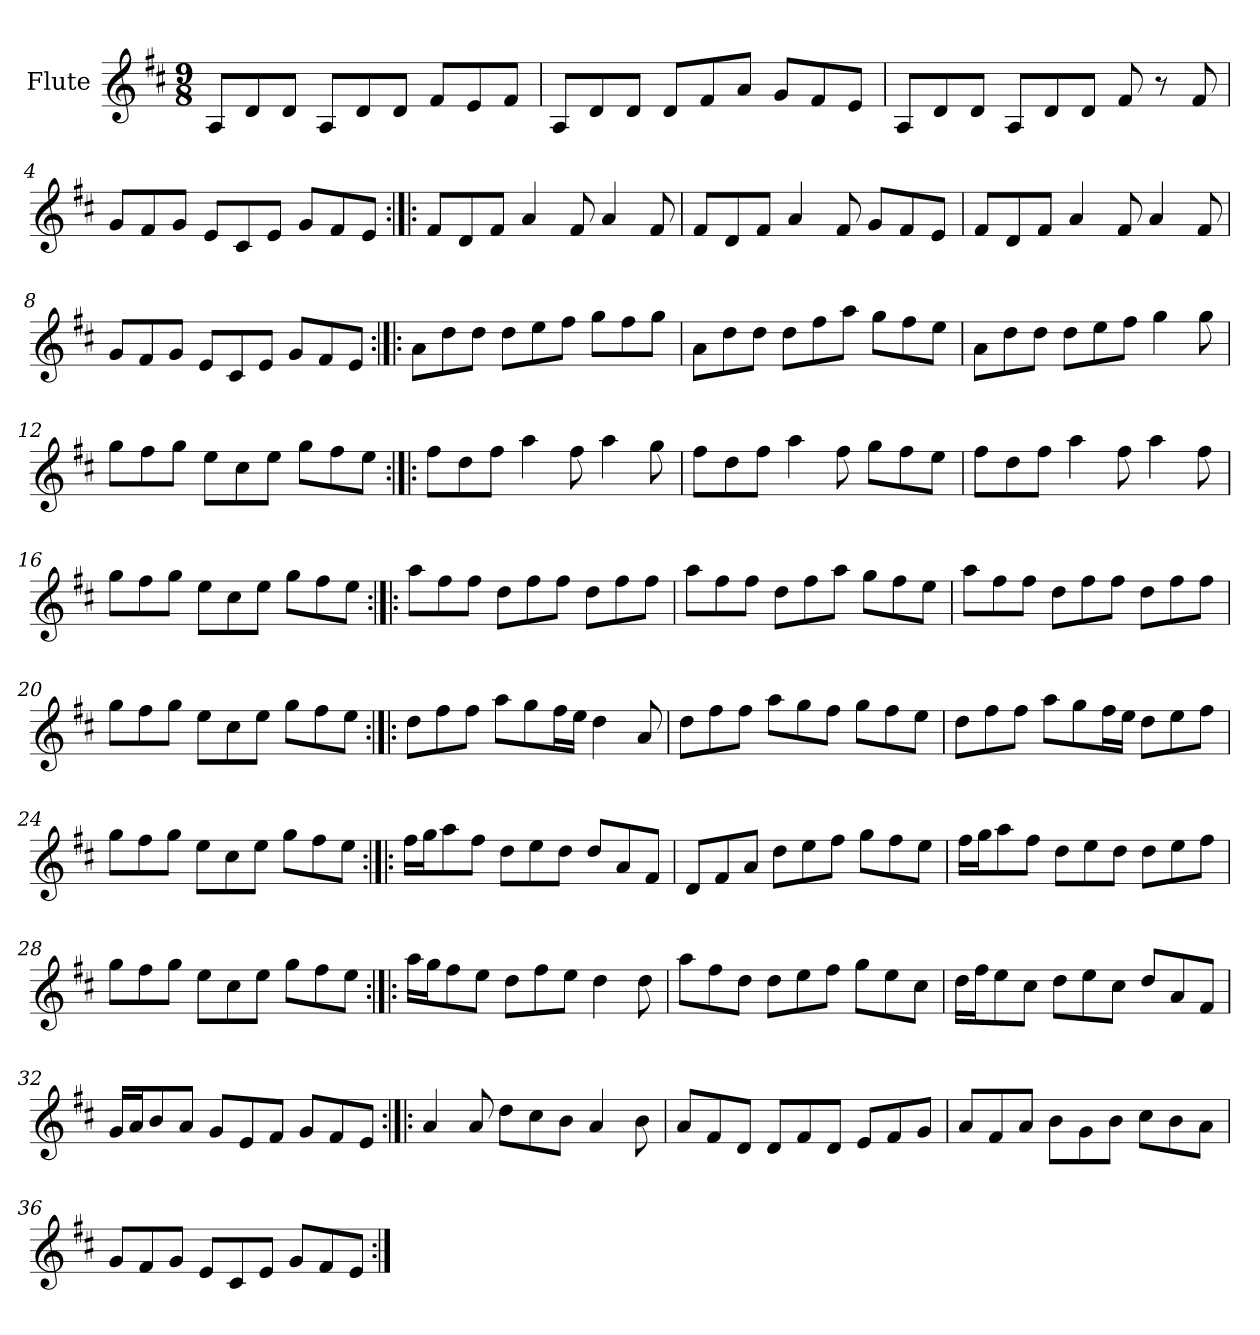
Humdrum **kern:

**kern
*part1
*staff1
*I"Flute
*I'Fl.
*clefG2
*k[f#c#]
*D:
*M9/8
=1
8A/L
8d/
8d/J
8A/L
8d/
8d/J
8f#/L
8e/
8f#/J
=2
8A/L
8d/
8d/J
8d/L
8f#/
8a/J
8g/L
8f#/
8e/J
=3
8A/L
8d/
8d/J
8A/L
8d/
8d/J
8f#/
8r
8f#/
=4
8g/L
8f#/
8g/J
8e/L
8c#/
8e/J
8g/L
8f#/
8e/J
!!LO:LB:g=z
=5:|!|:
8f#/L
8d/
8f#/J
4a/
8f#/
4a/
8f#/
=6
8f#/L
8d/
8f#/J
4a/
8f#/
8g/L
8f#/
8e/J
=7
8f#/L
8d/
8f#/J
4a/
8f#/
4a/
8f#/
=8
8g/L
8f#/
8g/J
8e/L
8c#/
8e/J
8g/L
8f#/
8e/J
!!LO:LB:g=z
=9:|!|:
8a\L
8dd\
8dd\J
8dd\L
8ee\
8ff#\J
8gg\L
8ff#\
8gg\J
=10
8a\L
8dd\
8dd\J
8dd\L
8ff#\
8aa\J
8gg\L
8ff#\
8ee\J
=11
8a\L
8dd\
8dd\J
8dd\L
8ee\
8ff#\J
4gg\
8gg\
=12
8gg\L
8ff#\
8gg\J
8ee\L
8cc#\
8ee\J
8gg\L
8ff#\
8ee\J
!!LO:LB:g=z
=13:|!|:
8ff#\L
8dd\
8ff#\J
4aa\
8ff#\
4aa\
8gg\
=14
8ff#\L
8dd\
8ff#\J
4aa\
8ff#\
8gg\L
8ff#\
8ee\J
=15
8ff#\L
8dd\
8ff#\J
4aa\
8ff#\
4aa\
8ff#\
=16
8gg\L
8ff#\
8gg\J
8ee\L
8cc#\
8ee\J
8gg\L
8ff#\
8ee\J
!!LO:LB:g=z
=17:|!|:
8aa\L
8ff#\
8ff#\J
8dd\L
8ff#\
8ff#\J
8dd\L
8ff#\
8ff#\J
=18
8aa\L
8ff#\
8ff#\J
8dd\L
8ff#\
8aa\J
8gg\L
8ff#\
8ee\J
=19
8aa\L
8ff#\
8ff#\J
8dd\L
8ff#\
8ff#\J
8dd\L
8ff#\
8ff#\J
=20
8gg\L
8ff#\
8gg\J
8ee\L
8cc#\
8ee\J
8gg\L
8ff#\
8ee\J
!!LO:LB:g=z
=21:|!|:
8dd\L
8ff#\
8ff#\J
8aa\L
8gg\
16ff#\L
16ee\JJ
4dd\
8a/
=22
8dd\L
8ff#\
8ff#\J
8aa\L
8gg\
8ff#\J
8gg\L
8ff#\
8ee\J
=23
8dd\L
8ff#\
8ff#\J
8aa\L
8gg\
16ff#\L
16ee\JJ
8dd\L
8ee\
8ff#\J
=24
8gg\L
8ff#\
8gg\J
8ee\L
8cc#\
8ee\J
8gg\L
8ff#\
8ee\J
!!LO:LB:g=z
=25:|!|:
16ff#\LL
16gg\J
8aa\
8ff#\J
8dd\L
8ee\
8dd\J
8dd/L
8a/
8f#/J
=26
8d/L
8f#/
8a/J
8dd\L
8ee\
8ff#\J
8gg\L
8ff#\
8ee\J
=27
16ff#\LL
16gg\J
8aa\
8ff#\J
8dd\L
8ee\
8dd\J
8dd\L
8ee\
8ff#\J
=28
8gg\L
8ff#\
8gg\J
8ee\L
8cc#\
8ee\J
8gg\L
8ff#\
8ee\J
!!LO:LB:g=z
=29:|!|:
16aa\LL
16gg\J
8ff#\
8ee\J
8dd\L
8ff#\
8ee\J
4dd\
8dd\
=30
8aa\L
8ff#\
8dd\J
8dd\L
8ee\
8ff#\J
8gg\L
8ee\
8cc#\J
=31
16dd\LL
16ff#\J
8ee\
8cc#\J
8dd\L
8ee\
8cc#\J
8dd/L
8a/
8f#/J
=32
16g/LL
16a/J
8b/
8a/J
8g/L
8e/
8f#/J
8g/L
8f#/
8e/J
!!LO:LB:g=z
=33:|!|:
4a/
8a/
8dd\L
8cc#\
8b\J
4a/
8b\
=34
8a/L
8f#/
8d/J
8d/L
8f#/
8d/J
8e/L
8f#/
8g/J
=35
8a/L
8f#/
8a/J
8b\L
8g\
8b\J
8cc#\L
8b\
8a\J
=36
8g/L
8f#/
8g/J
8e/L
8c#/
8e/J
8g/L
8f#/
8e/J
=:|!
*-
